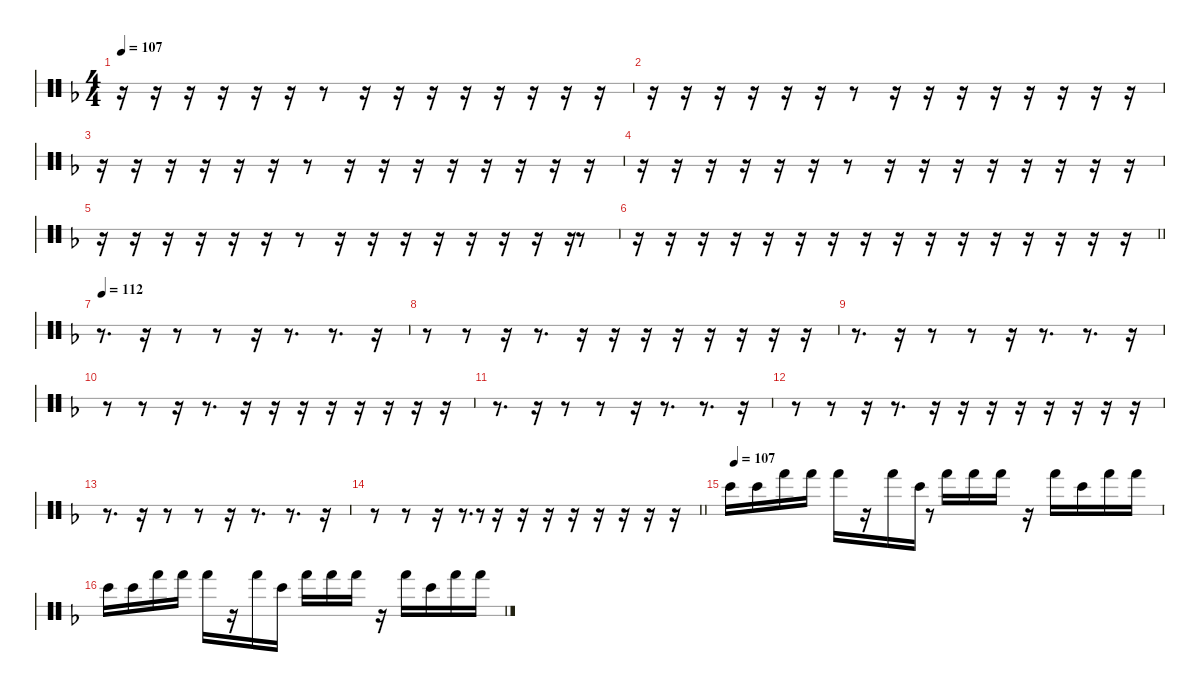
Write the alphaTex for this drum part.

\hideDynamics
\bracketExtendMode nobrackets
\singleTrackTrackNamePolicy hidden
\multiTrackTrackNamePolicy hidden
\firstSystemTrackNameMode fullname
\firstSystemTrackNameOrientation horizontal
\otherSystemsTrackNameOrientation horizontal
\track ("Bongos" "bngKit") {instrument percussion}
\staff {score 2}
\articulation defaults
\ts (4 4)
\tempo 107
\clef neutral
\ks dminor
r.16{dy mp} r.16 r.16 r.16 r.16 r.16 r.8 r.16 r.16 r.16 r.16 r.16 r.16 r.16 r.16 |
r.16 r.16 r.16 r.16 r.16 r.16 r.8 r.16 r.16 r.16 r.16 r.16 r.16 r.16 r.16 |
r.16 r.16 r.16 r.16 r.16 r.16 r.8 r.16 r.16 r.16 r.16 r.16 r.16 r.16 r.16 |
r.16 r.16 r.16 r.16 r.16 r.16 r.8 r.16 r.16 r.16 r.16 r.16 r.16 r.16 r.16 |
r.16 r.16 r.16 r.16 r.16 r.16 r.8 r.16 r.16 r.16 r.16 r.16 r.16 r.16 r.16 r.8{gr} |
\barLineRight lightlight
r.16 r.16 r.16 r.16 r.16 r.16 r.16 r.16 r.16 r.16 r.16 r.16 r.16 r.16 r.16 r.16 |
\tempo (112 0.00595238)
r.8{d} r.16 r.8 r.8 r.16 r.8{d} r.8{d} r.16 |
r.8 r.8 r.16 r.8{d} r.16 r.16 r.16 r.16 r.16 r.16 r.16 r.16 |
r.8{d} r.16 r.8 r.8 r.16 r.8{d} r.8{d} r.16 |
r.8 r.8 r.16 r.8{d} r.16 r.16 r.16 r.16 r.16 r.16 r.16 r.16 |
r.8{d} r.16 r.8 r.8 r.16 r.8{d} r.8{d} r.16 |
r.8 r.8 r.16 r.8{d} r.16 r.16 r.16 r.16 r.16 r.16 r.16 r.16 |
r.8{d} r.16 r.8 r.8 r.16 r.8{d} r.8{d} r.16 |
\barLineRight lightlight
r.8 r.8 r.16 r.8{d} r.8{gr} r.16 r.16 r.16 r.16 r.16 r.16 r.16 r.16 |
\tempo (107 0.0119048)
"Bongo High (hit)"{acc forcenatural}.16 "Bongo High (hit)"{acc forcenatural}.16 "Hand (hit)"{acc forcenatural}.16{dy p} "Hand (hit)"{acc forcenatural}.16 "Hand (hit)"{acc forcenatural}.16{dy mp} r.16 "Hand (hit)"{acc forcenatural}.16 "Bongo High (hit)"{acc forcenatural}.16 r.8{gr} "Hand (hit)"{acc forcenatural}.16{dy p} "Hand (hit)"{acc forcenatural}.16 "Hand (hit)"{acc forcenatural}.16{dy mp} r.16 "Hand (hit)"{acc forcenatural}.16 "Bongo High (hit)"{acc forcenatural}.16 "Hand (hit)"{acc forcenatural}.16{dy p} "Hand (hit)"{acc forcenatural}.16 |
"Bongo High (hit)"{acc forcenatural}.16{dy mp} "Bongo High (hit)"{acc forcenatural}.16 "Hand (hit)"{acc forcenatural}.16{dy p} "Hand (hit)"{acc forcenatural}.16 "Hand (hit)"{acc forcenatural}.16{dy mp} r.16 "Hand (hit)"{acc forcenatural}.16 "Bongo High (hit)"{acc forcenatural}.16 "Hand (hit)"{acc forcenatural}.16{dy p} "Hand (hit)"{acc forcenatural}.16 "Hand (hit)"{acc forcenatural}.16{dy mp} r.16 "Hand (hit)"{acc forcenatural}.16 "Bongo High (hit)"{acc forcenatural}.16 "Hand (hit)"{acc forcenatural}.16{dy p} "Hand (hit)"{acc forcenatural}.16
